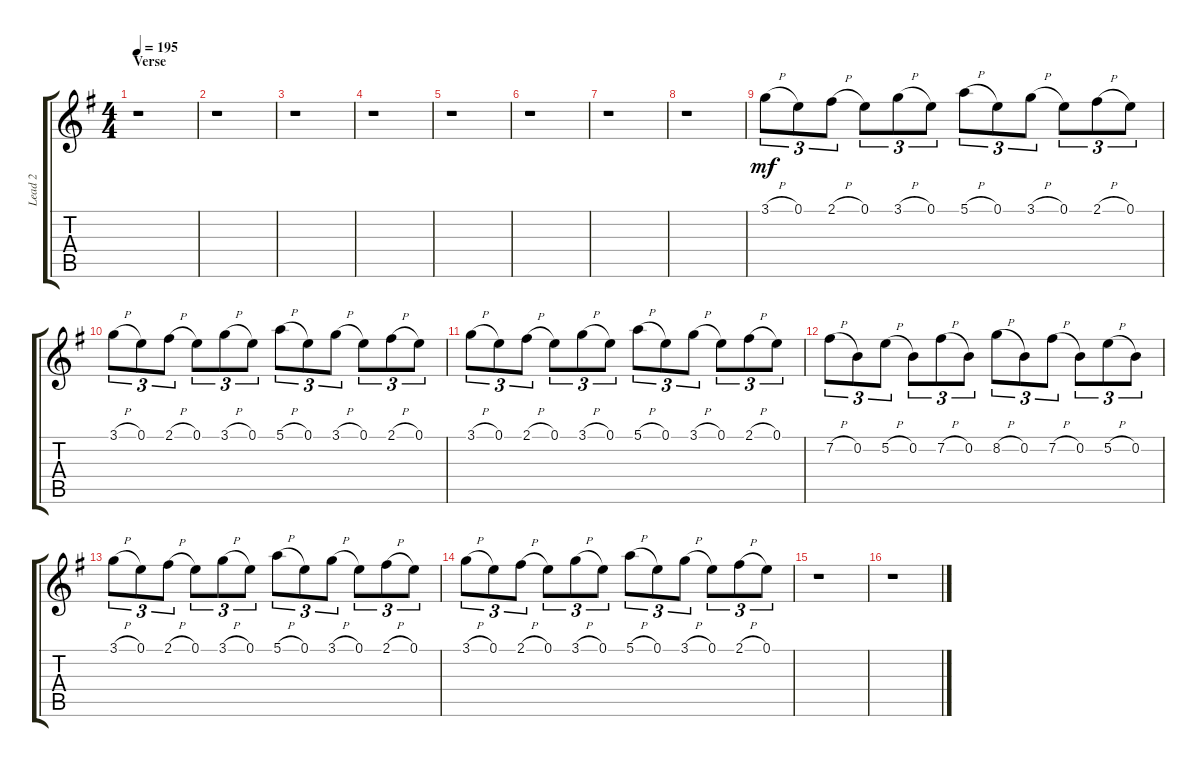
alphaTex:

\track ("Lead 2" "Lead 2") {instrument distortionguitar}
\staff {score tabs}
\tuning (E4 B3 G3 D3 A2 E2) {hide}
\ts (4 4)
\section ("" "Verse")
\tempo 195
\clef g2
\ks eminor
r.1{dy f} |
r.1 |
r.1 |
r.1 |
r.1 |
r.1 |
r.1 |
r.1 |
3.1{h}.8{tu (3 2) dy mf volume 13} 0.1.8{tu (3 2)} 2.1{h}.8{tu (3 2)} 0.1.8{tu (3 2)} 3.1{h}.8{tu (3 2)} 0.1.8{tu (3 2)} 5.1{h}.8{tu (3 2)} 0.1.8{tu (3 2)} 3.1{h}.8{tu (3 2)} 0.1.8{tu (3 2)} 2.1{h}.8{tu (3 2)} 0.1.8{tu (3 2)} |
3.1{h}.8{tu (3 2)} 0.1.8{tu (3 2)} 2.1{h}.8{tu (3 2)} 0.1.8{tu (3 2)} 3.1{h}.8{tu (3 2)} 0.1.8{tu (3 2)} 5.1{h}.8{tu (3 2)} 0.1.8{tu (3 2)} 3.1{h}.8{tu (3 2)} 0.1.8{tu (3 2)} 2.1{h}.8{tu (3 2)} 0.1.8{tu (3 2)} |
3.1{h}.8{tu (3 2)} 0.1.8{tu (3 2)} 2.1{h}.8{tu (3 2)} 0.1.8{tu (3 2)} 3.1{h}.8{tu (3 2)} 0.1.8{tu (3 2)} 5.1{h}.8{tu (3 2)} 0.1.8{tu (3 2)} 3.1{h}.8{tu (3 2)} 0.1.8{tu (3 2)} 2.1{h}.8{tu (3 2)} 0.1.8{tu (3 2)} |
7.2{h}.8{tu (3 2)} 0.2.8{tu (3 2)} 5.2{h}.8{tu (3 2)} 0.2.8{tu (3 2)} 7.2{h}.8{tu (3 2)} 0.2.8{tu (3 2)} 8.2{h}.8{tu (3 2)} 0.2.8{tu (3 2)} 7.2{h}.8{tu (3 2)} 0.2.8{tu (3 2)} 5.2{h}.8{tu (3 2)} 0.2.8{tu (3 2)} |
3.1{h}.8{tu (3 2)} 0.1.8{tu (3 2)} 2.1{h}.8{tu (3 2)} 0.1.8{tu (3 2)} 3.1{h}.8{tu (3 2)} 0.1.8{tu (3 2)} 5.1{h}.8{tu (3 2)} 0.1.8{tu (3 2)} 3.1{h}.8{tu (3 2)} 0.1.8{tu (3 2)} 2.1{h}.8{tu (3 2)} 0.1.8{tu (3 2)} |
3.1{h}.8{tu (3 2)} 0.1.8{tu (3 2)} 2.1{h}.8{tu (3 2)} 0.1.8{tu (3 2)} 3.1{h}.8{tu (3 2)} 0.1.8{tu (3 2)} 5.1{h}.8{tu (3 2)} 0.1.8{tu (3 2)} 3.1{h}.8{tu (3 2)} 0.1.8{tu (3 2)} 2.1{h}.8{tu (3 2)} 0.1.8{tu (3 2)} |
r.1 |
r.1
